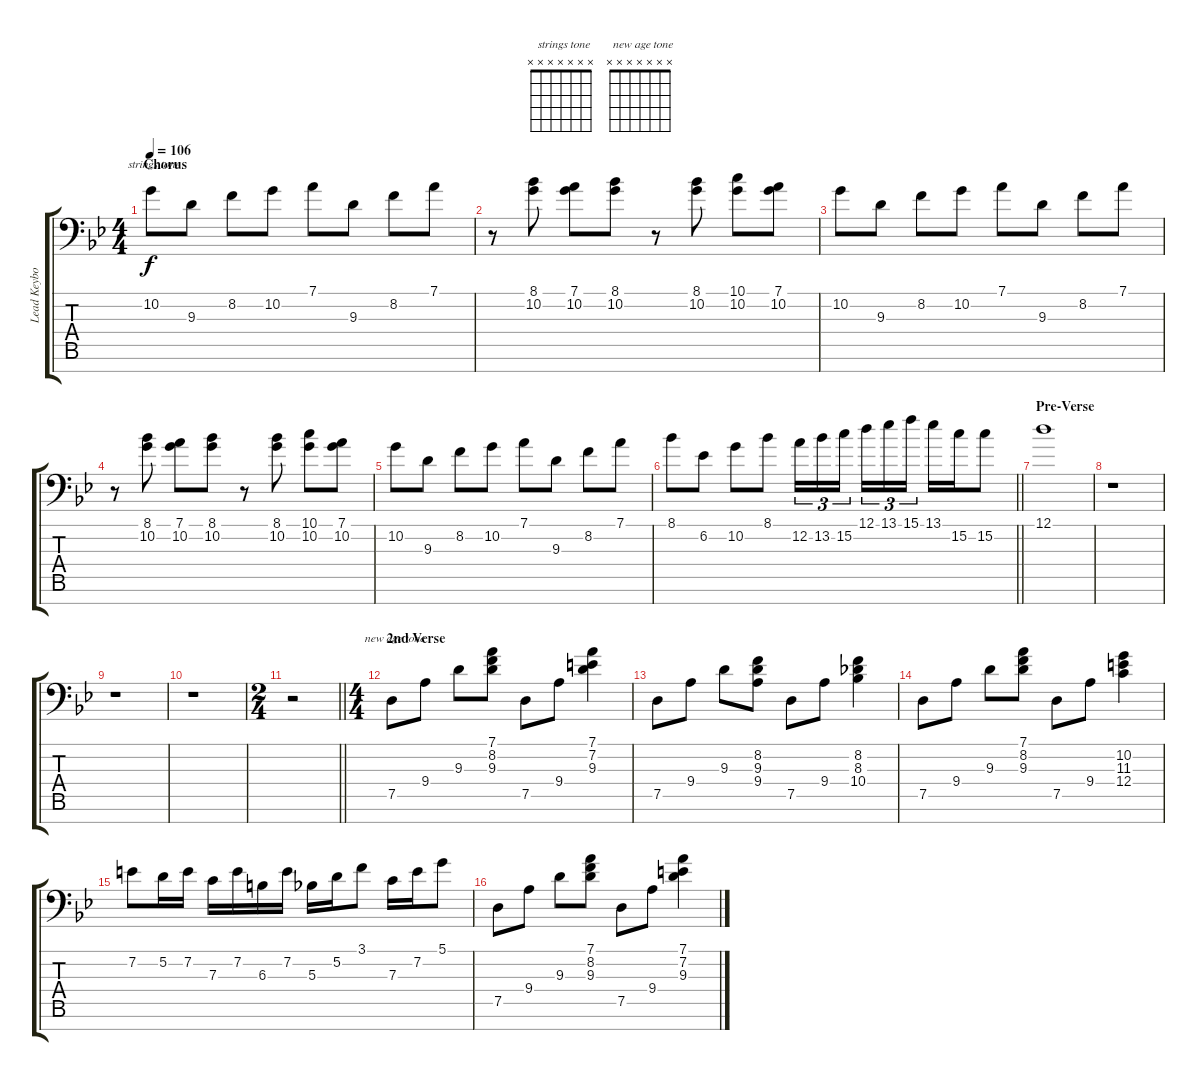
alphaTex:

\track ("Lead Keyboard" "Lead Keybo") {instrument lead1square}
\staff {score tabs}
\tuning (D4 A3 F3 C3 G2 D2 A1) {hide}
\chord ("  strings tone" x x x x x x x) {firstfret 0}
\chord ("  new age tone" x x x x x x x) {firstfret 0}
\ts (4 4)
\section ("" "Chorus")
\tempo 106
\clef f4
\ks bb
10.2.8{ch "  strings tone" dy f volume 8 instrument stringensemble1} 9.3.8 8.2.8 10.2.8 7.1.8 9.3.8 8.2.8 7.1.8 |
r.8 (8.1 10.2).8 (7.1 10.2).8 (8.1 10.2).8 r.8 (8.1 10.2).8 (10.1 10.2).8 (7.1 10.2).8 |
10.2.8 9.3.8 8.2.8 10.2.8 7.1.8 9.3.8 8.2.8 7.1.8 |
r.8 (8.1 10.2).8 (7.1 10.2).8 (8.1 10.2).8 r.8 (8.1 10.2).8 (10.1 10.2).8 (7.1 10.2).8 |
10.2.8 9.3.8 8.2.8 10.2.8 7.1.8 9.3.8 8.2.8 7.1.8 |
\barLineRight lightlight
8.1.8 6.2.8 10.2.8 8.1.8 12.2.16{tu (3 2)} 13.2.16{tu (3 2)} 15.2.16{tu (3 2)} 12.1.16{tu (3 2)} 13.1.16{tu (3 2)} 15.1.16{tu (3 2)} 13.1.16 15.2.16 15.2.8 |
\section ("" "Pre-Verse")
12.1.1 |
r.1 |
r.1 |
r.1 |
\ts (2 4)
\barLineRight lightlight
r.2 |
\ts (4 4)
\section ("" "2nd Verse")
7.5.8{ch "  new age tone" volume 9 instrument pad1newage} 9.4.8 9.3.8 (7.1 8.2 9.3).8 7.5.8 9.4.8 (7.1 7.2 9.3).4 |
7.5.8 9.4.8 9.3.8 (8.2 9.3 9.4).8 7.5.8 9.4.8 (8.2 8.3 10.4).4 |
7.5.8 9.4.8 9.3.8 (7.1 8.2 9.3).8 7.5.8 9.4.8 (10.2 11.3 12.4).4 |
7.2.8 5.2.16 7.2.16 7.3.16 7.2.16 6.3.16 7.2.16 5.3.16 5.2.16 3.1.8 7.3.16 7.2.16 5.1.8 |
7.5.8 9.4.8 9.3.8 (7.1 8.2 9.3).8 7.5.8 9.4.8 (7.1 7.2 9.3).4
